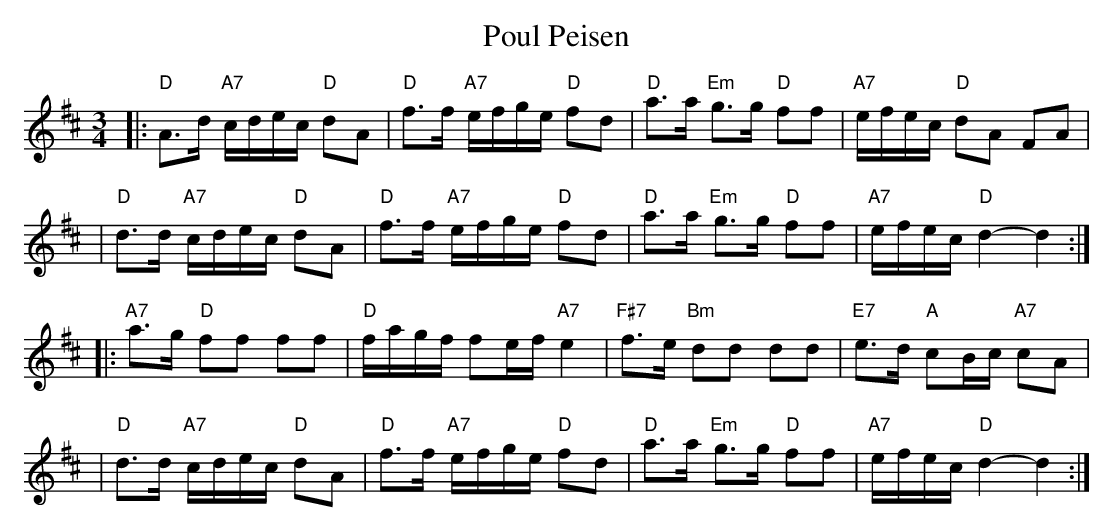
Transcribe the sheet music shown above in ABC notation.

X:1
T: Poul Peisen
M: 3/4
L: 1/16
K: D
|: "D"A3d "A7"cdec "D"d2A2 \
| "D"f3f "A7"efge "D"f2d2 \
| "D"a3a "Em"g3g "D"f2f2 \
| "A7"efec "D"d2A2 F2A2 |
| "D"d3d "A7"cdec "D"d2A2 \
| "D"f3f "A7"efge "D"f2d2 \
| "D"a3a "Em"g3g "D"f2f2 \
| "A7"efec "D"d4- d4 :|
|: "A7"a3g "D"f2f2 f2f2 \
| "D"fagf f2ef "A7"e4 \
| "F#7"f3e "Bm"d2d2 d2d2 \
| "E7"e3d "A"c2Bc "A7"c2A2 |
| "D"d3d "A7"cdec "D"d2A2 \
| "D"f3f "A7"efge "D"f2d2 \
| "D"a3a "Em"g3g "D"f2f2 \
| "A7"efec "D"d4- d4 :|
